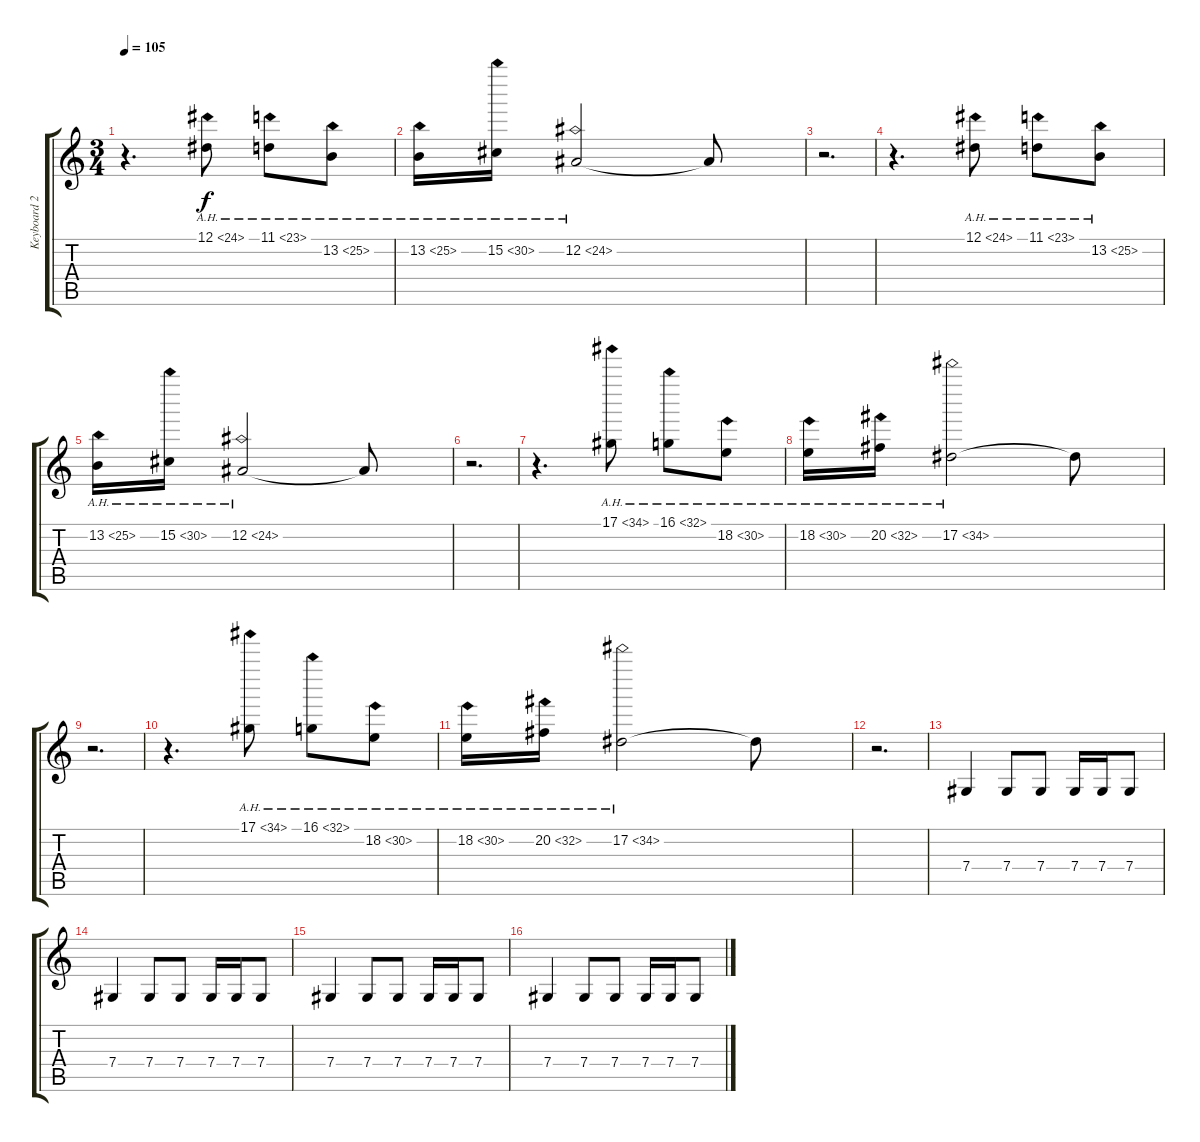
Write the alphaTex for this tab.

\track ("Keyboard 2" "Keyboard 2") {instrument pad1newage}
\staff {score tabs}
\tuning (Eb4 Bb3 Gb3 Db3 Ab2 Eb2) {hide}
\ts (3 4)
\tempo 105
\clef g2
\ks c
r.4{d dy f volume 6 instrument pad1newage} 12.1{ah 12}.8 11.1{ah 12}.8 13.2{ah 12}.8 |
13.2{ah 12}.16 15.2{ah 15}.16 12.2{ah 12}.2 12.2{t}.8 |
r.2{d} |
r.4{d} 12.1{ah 12}.8 11.1{ah 12}.8 13.2{ah 12}.8 |
13.2{ah 12}.16 15.2{ah 15}.16 12.2{ah 12}.2 12.2{t}.8 |
r.2{d} |
r.4{d} 17.1{ah 17}.8 16.1{ah 16}.8 18.2{ah 12}.8 |
18.2{ah 12}.16 20.2{ah 12}.16 17.2{ah 17}.2 17.2{t}.8 |
r.2{d} |
r.4{d} 17.1{ah 17}.8 16.1{ah 16}.8 18.2{ah 12}.8 |
18.2{ah 12}.16 20.2{ah 12}.16 17.2{ah 17}.2 17.2{t}.8 |
r.2{d} |
7.4.4{volume 7 instrument fx1rain} 7.4.8 7.4.8 7.4.16 7.4.16 7.4.8 |
7.4.4 7.4.8 7.4.8 7.4.16 7.4.16 7.4.8 |
7.4.4 7.4.8 7.4.8 7.4.16 7.4.16 7.4.8 |
7.4.4 7.4.8 7.4.8 7.4.16 7.4.16 7.4.8
